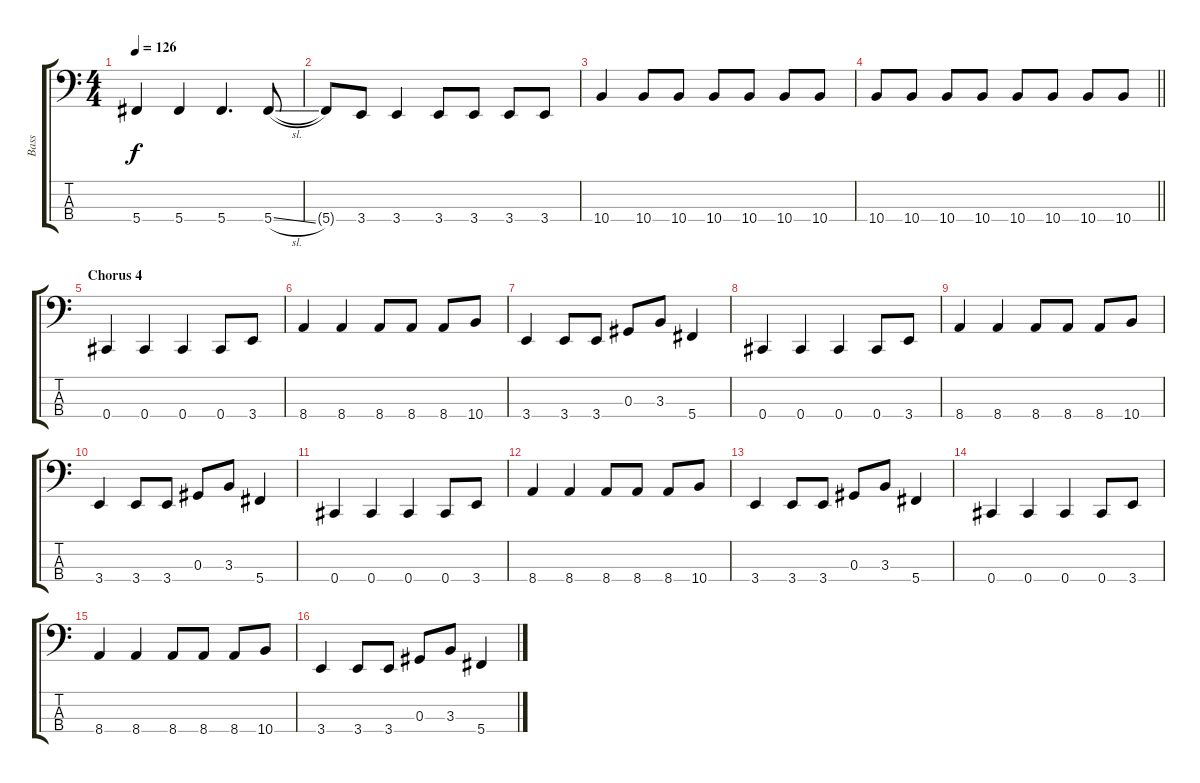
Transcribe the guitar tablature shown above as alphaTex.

\track ("Bass" "Bass") {instrument electricbassfinger}
\staff {score tabs}
\tuning (Gb2 Db2 Ab1 Db1) {hide}
\ts (4 4)
\tempo 126
\clef f4
\ks c
5.4.4{dy f} 5.4.4 5.4.4{d} 5.4{sl}.8 |
5.4{t}.8 3.4.8 3.4.4 3.4.8 3.4.8 3.4.8 3.4.8 |
10.4.4 10.4.8 10.4.8 10.4.8 10.4.8 10.4.8 10.4.8 |
\barLineRight lightlight
10.4.8 10.4.8 10.4.8 10.4.8 10.4.8 10.4.8 10.4.8 10.4.8 |
\section ("" "Chorus 4")
0.4.4 0.4.4 0.4.4 0.4.8 3.4.8 |
8.4.4 8.4.4 8.4.8 8.4.8 8.4.8 10.4.8 |
3.4.4 3.4.8 3.4.8 0.3.8 3.3.8 5.4.4 |
0.4.4 0.4.4 0.4.4 0.4.8 3.4.8 |
8.4.4 8.4.4 8.4.8 8.4.8 8.4.8 10.4.8 |
3.4.4 3.4.8 3.4.8 0.3.8 3.3.8 5.4.4 |
0.4.4 0.4.4 0.4.4 0.4.8 3.4.8 |
8.4.4 8.4.4 8.4.8 8.4.8 8.4.8 10.4.8 |
3.4.4 3.4.8 3.4.8 0.3.8 3.3.8 5.4.4 |
0.4.4 0.4.4 0.4.4 0.4.8 3.4.8 |
8.4.4 8.4.4 8.4.8 8.4.8 8.4.8 10.4.8 |
3.4.4 3.4.8 3.4.8 0.3.8 3.3.8 5.4.4
